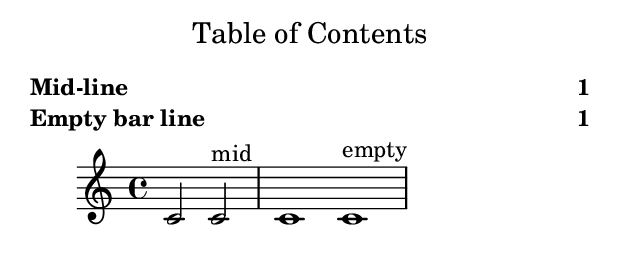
%% Generated by lilypond-book
%% Options: [exampleindent=10.16\mm,indent=0\mm,line-width=160\mm,paper-height=845.047\pt,paper-width=597.508\pt,papersize='(cons (* 597.508 pt) (* 845.047 pt))]
\include "lilypond-book-preamble.ly"


% ****************************************************************
% Start cut-&-pastable-section
% ****************************************************************

#(ly:set-option 'eps-box-padding 3.000000)



\paper {
  #(set-paper-size '(cons (* 597.508 pt) (* 845.047 pt)))
  indent = 0\mm
  line-width = 160\mm
  % offset the left padding, also add 1mm as lilypond creates cropped
  % images with a little space on the right
  line-width = #(- line-width (* mm  3.000000) (* mm 1))
}

\layout {
  
}




% ****************************************************************
% ly snippet:
% ****************************************************************
\sourcefilename "/lilypond-2.27.0/input/regression/page-label-loose-column.ly"
\sourcefileline 0
\version "2.21.2"

\header {
  texidoc = "Page labels on loose columns are not ignored: this includes both mid-line
unbreakable columns which only contain labels and columns with empty bar lines (and no other
break-aligned grobs)."
}

#(set-default-paper-size "a6")

\book {
  \markuplist \table-of-contents

  \relative {
    c'2 \tocItem \markup "Mid-line" c^"mid"
    c1
    \bar ""
    \tocItem \markup "Empty bar line"
    c1^"empty"
  }
}



% ****************************************************************
% end ly snippet
% ****************************************************************
